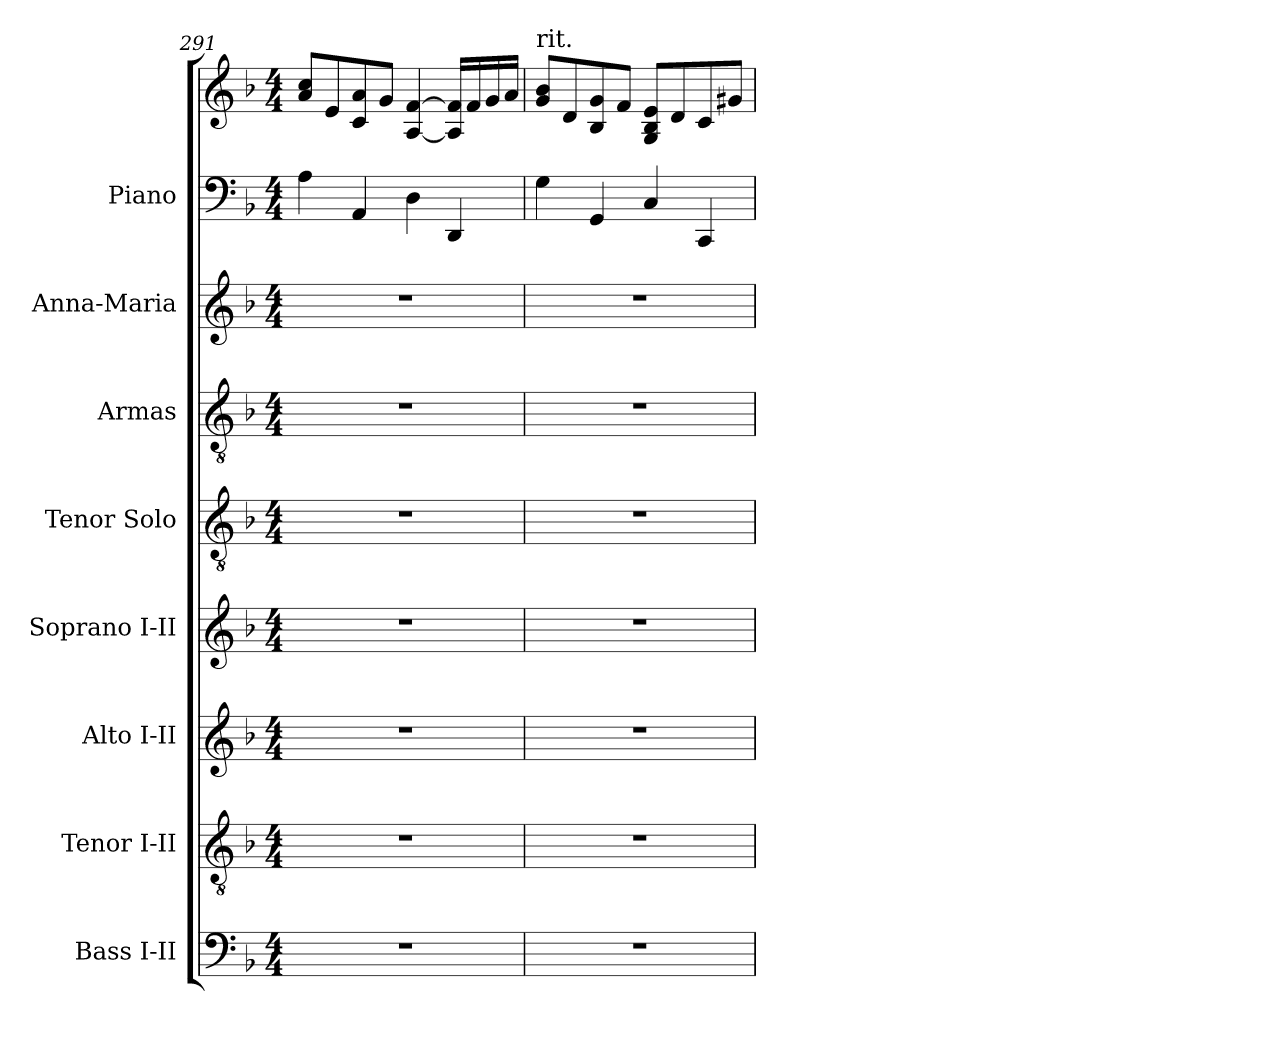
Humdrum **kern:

**kern	**kern	**kern	**kern	**kern	**kern	**kern	**kern	**kern
*part8	*part7	*part6	*part5	*part4	*part3	*part2	*part1	*part1
*staff9	*staff8	*staff7	*staff6	*staff5	*staff4	*staff3	*staff2	*staff1
*I"Bass I-II	*I"Tenor I-II	*I"Alto I-II	*I"Soprano I-II	*I"Tenor Solo	*I"Armas	*I"Anna-Maria	*I"Piano	*
*I'B.	*I'T.	*I'A.	*I'S.	*I'T. Solo	*I'Armas	*I'A-M	*I'Pno.	*
*clefF4	*clefGv2	*clefG2	*clefG2	*clefGv2	*clefGv2	*clefG2	*clefF4	*clefG2
*	*ITrd7c12	*	*	*ITrd7c12	*ITrd7c12	*	*	*
*k[b-]	*k[b-]	*k[b-]	*k[b-]	*k[b-]	*k[b-]	*k[b-]	*k[b-]	*k[b-]
*F:	*F:	*F:	*F:	*F:	*F:	*F:	*F:	*F:
*M4/4	*M4/4	*M4/4	*M4/4	*M4/4	*M4/4	*M4/4	*M4/4	*M4/4
=291	=291	=291	=291	=291	=291	=291	=291	=291
1r	1r	1r	1r	1r	1r	1r	4Ai\	8ai/ 8cciL
.	.	.	.	.	.	.	.	8ei/
.	.	.	.	.	.	.	4AAi/	8ci/ 8ai
.	.	.	.	.	.	.	.	8gi/J
.	.	.	.	.	.	.	4Di\	[<4Ai/ [>4fi
.	.	.	.	.	.	.	4DDi/	16Ai/] 16fi]LL
.	.	.	.	.	.	.	.	16fi/
.	.	.	.	.	.	.	.	16gi/
.	.	.	.	.	.	.	.	16ai/JJ
=292	=292	=292	=292	=292	=292	=292	=292	=292
!	!	!	!	!	!	!	!	!LO:TX:t=rit.
1r	1r	1r	1r	1r	1r	1r	4Gi\	8gi/ 8b-iL
.	.	.	.	.	.	.	.	8di/
.	.	.	.	.	.	.	4GGi/	8B-i/ 8gi
.	.	.	.	.	.	.	.	8fi/J
.	.	.	.	.	.	.	4Ci/	8Gi/ 8B-i 8eiL
.	.	.	.	.	.	.	.	8di/
.	.	.	.	.	.	.	4CCi/	8ci/
.	.	.	.	.	.	.	.	8g#Xi/J
=	=	=	=	=	=	=	=	=
*-	*-	*-	*-	*-	*-	*-	*-	*-
